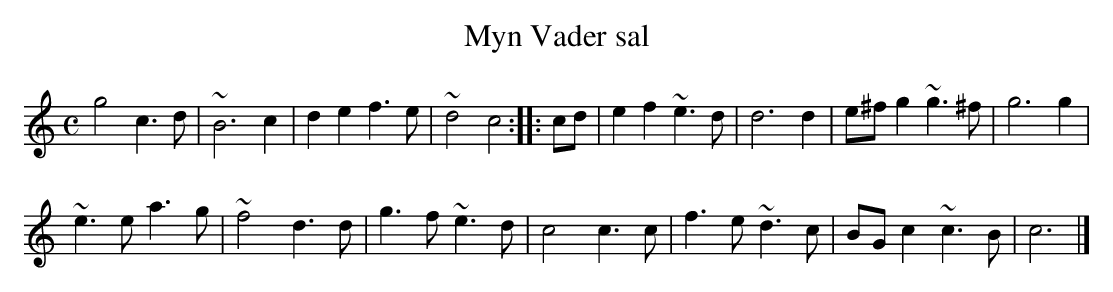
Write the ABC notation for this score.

X:1
T:Myn Vader sal
M:C
K:Cmaj
g4c3d|~B6c2|d2e2f3e|~d4c4:||:cd|e2f2~e3d|d6d2|e^fg2~g3^f|g6g2|
~e3ea3g|~f4d3d|g3f~e3d|c4c3c|f3e~d3c|BGc2~c3B|c6|]
